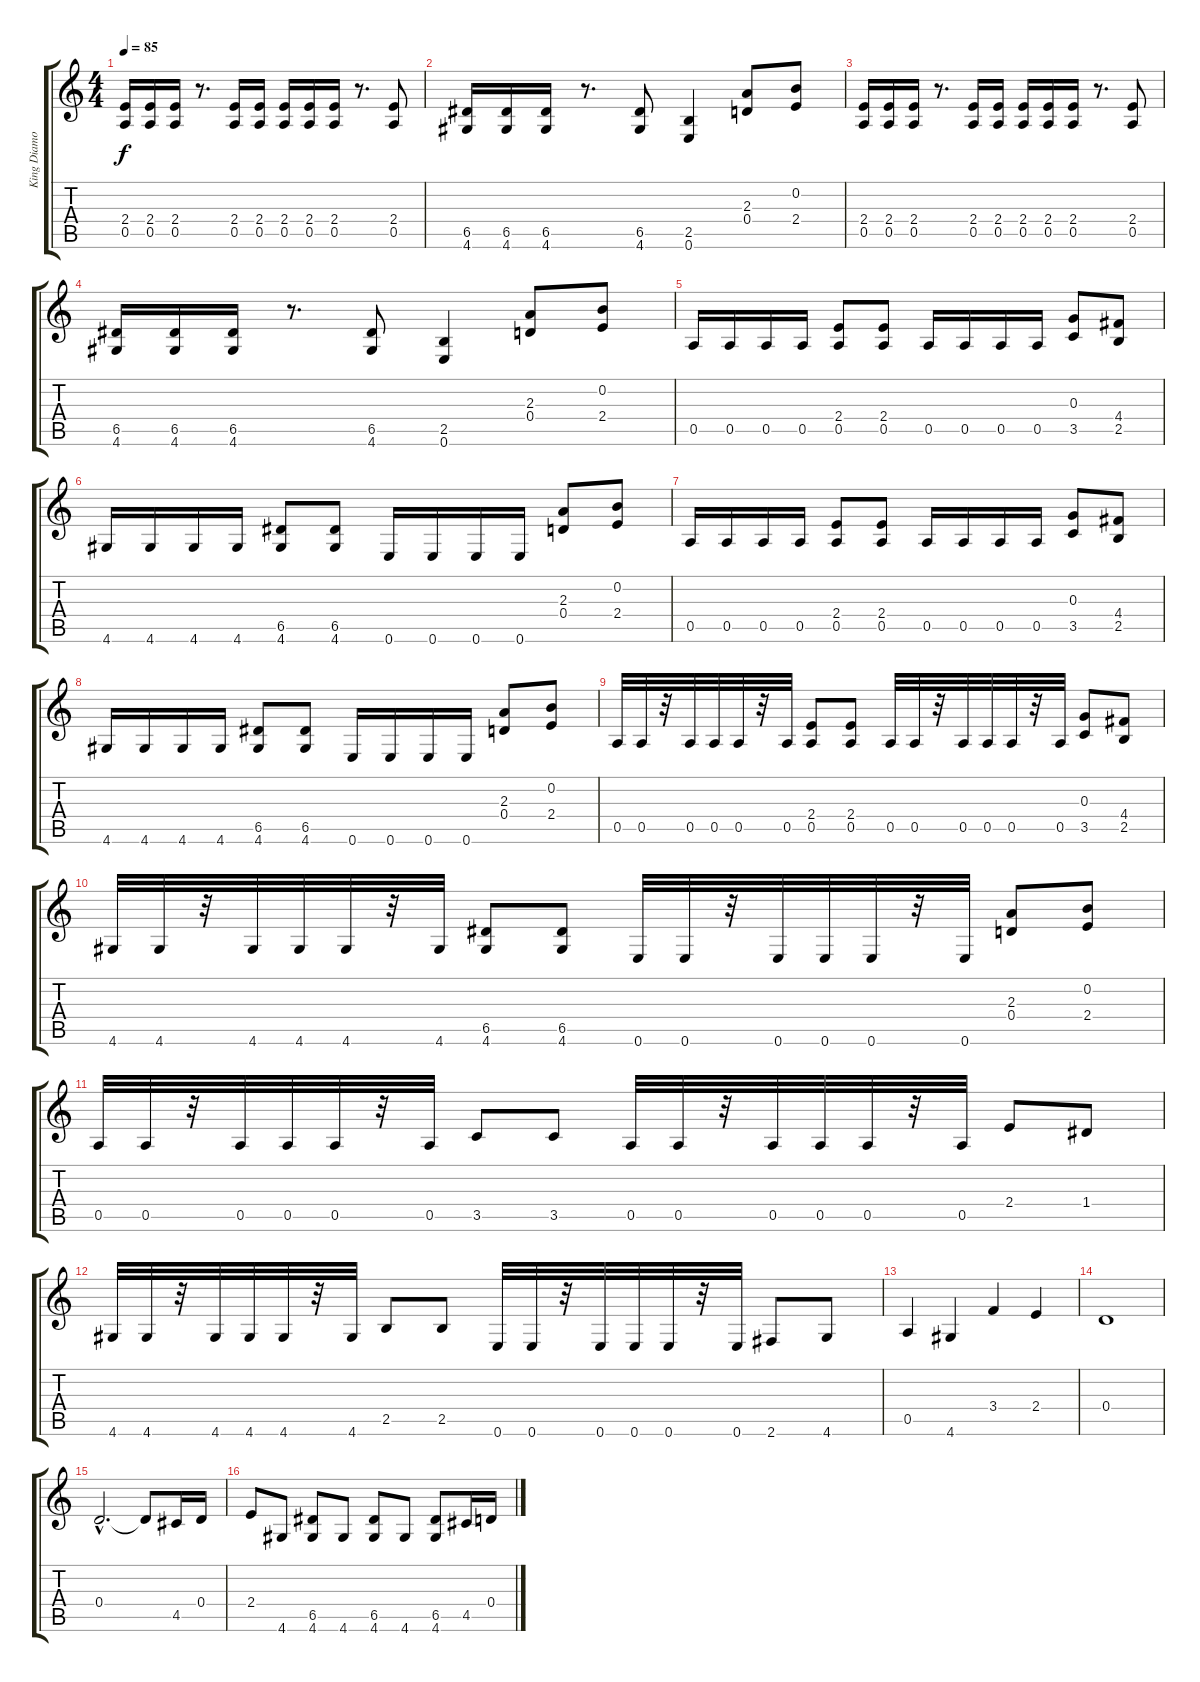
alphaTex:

\track ("King Diamond" "King Diamo") {instrument distortionguitar}
\staff {score tabs}
\tuning (E4 B3 G3 D3 A2 E2) {hide}
\ts (4 4)
\tempo 85
\clef g2
\ks c
(2.4 0.5).16{dy f} (2.4 0.5).16 (2.4 0.5).16 r.8{d} (2.4 0.5).16 (2.4 0.5).16 (2.4 0.5).16 (2.4 0.5).16 (2.4 0.5).16 r.8{d} (2.4 0.5).8 |
(6.5 4.6).16 (6.5 4.6).16 (6.5 4.6).16 r.8{d} (6.5 4.6).8 (2.5 0.6).4 (2.3 0.4).8 (0.2 2.4).8 |
(2.4 0.5).16 (2.4 0.5).16 (2.4 0.5).16 r.8{d} (2.4 0.5).16 (2.4 0.5).16 (2.4 0.5).16 (2.4 0.5).16 (2.4 0.5).16 r.8{d} (2.4 0.5).8 |
(6.5 4.6).16 (6.5 4.6).16 (6.5 4.6).16 r.8{d} (6.5 4.6).8 (2.5 0.6).4 (2.3 0.4).8 (0.2 2.4).8 |
0.5.16 0.5.16 0.5.16 0.5.16 (2.4 0.5).8 (2.4 0.5).8 0.5.16 0.5.16 0.5.16 0.5.16 (0.3 3.5).8 (4.4 2.5).8 |
4.6.16 4.6.16 4.6.16 4.6.16 (6.5 4.6).8 (6.5 4.6).8 0.6.16 0.6.16 0.6.16 0.6.16 (2.3 0.4).8 (0.2 2.4).8 |
0.5.16 0.5.16 0.5.16 0.5.16 (2.4 0.5).8 (2.4 0.5).8 0.5.16 0.5.16 0.5.16 0.5.16 (0.3 3.5).8 (4.4 2.5).8 |
4.6.16 4.6.16 4.6.16 4.6.16 (6.5 4.6).8 (6.5 4.6).8 0.6.16 0.6.16 0.6.16 0.6.16 (2.3 0.4).8 (0.2 2.4).8 |
0.5.32 0.5.32 r.32 0.5.32 0.5.32 0.5.32 r.32 0.5.32 (2.4 0.5).8 (2.4 0.5).8 0.5.32 0.5.32 r.32 0.5.32 0.5.32 0.5.32 r.32 0.5.32 (0.3 3.5).8 (4.4 2.5).8 |
4.6.32 4.6.32 r.32 4.6.32 4.6.32 4.6.32 r.32 4.6.32 (6.5 4.6).8 (6.5 4.6).8 0.6.32 0.6.32 r.32 0.6.32 0.6.32 0.6.32 r.32 0.6.32 (2.3 0.4).8 (0.2 2.4).8 |
0.5.32 0.5.32 r.32 0.5.32 0.5.32 0.5.32 r.32 0.5.32 3.5.8 3.5.8 0.5.32 0.5.32 r.32 0.5.32 0.5.32 0.5.32 r.32 0.5.32 2.4.8 1.4.8 |
4.6.32 4.6.32 r.32 4.6.32 4.6.32 4.6.32 r.32 4.6.32 2.5.8 2.5.8 0.6.32 0.6.32 r.32 0.6.32 0.6.32 0.6.32 r.32 0.6.32 2.6.8 4.6.8 |
0.5.4 4.6.4 3.4.4 2.4.4 |
0.4.1 |
0.4{hac}.2{d} 0.4{t}.8 4.5.16{balance 12} 0.4.16 |
2.4.8 4.6.8 (6.5 4.6).8{balance 8} 4.6.8 (6.5 4.6).8 4.6.8 (6.5 4.6).8 4.5.16{balance 12} 0.4.16
